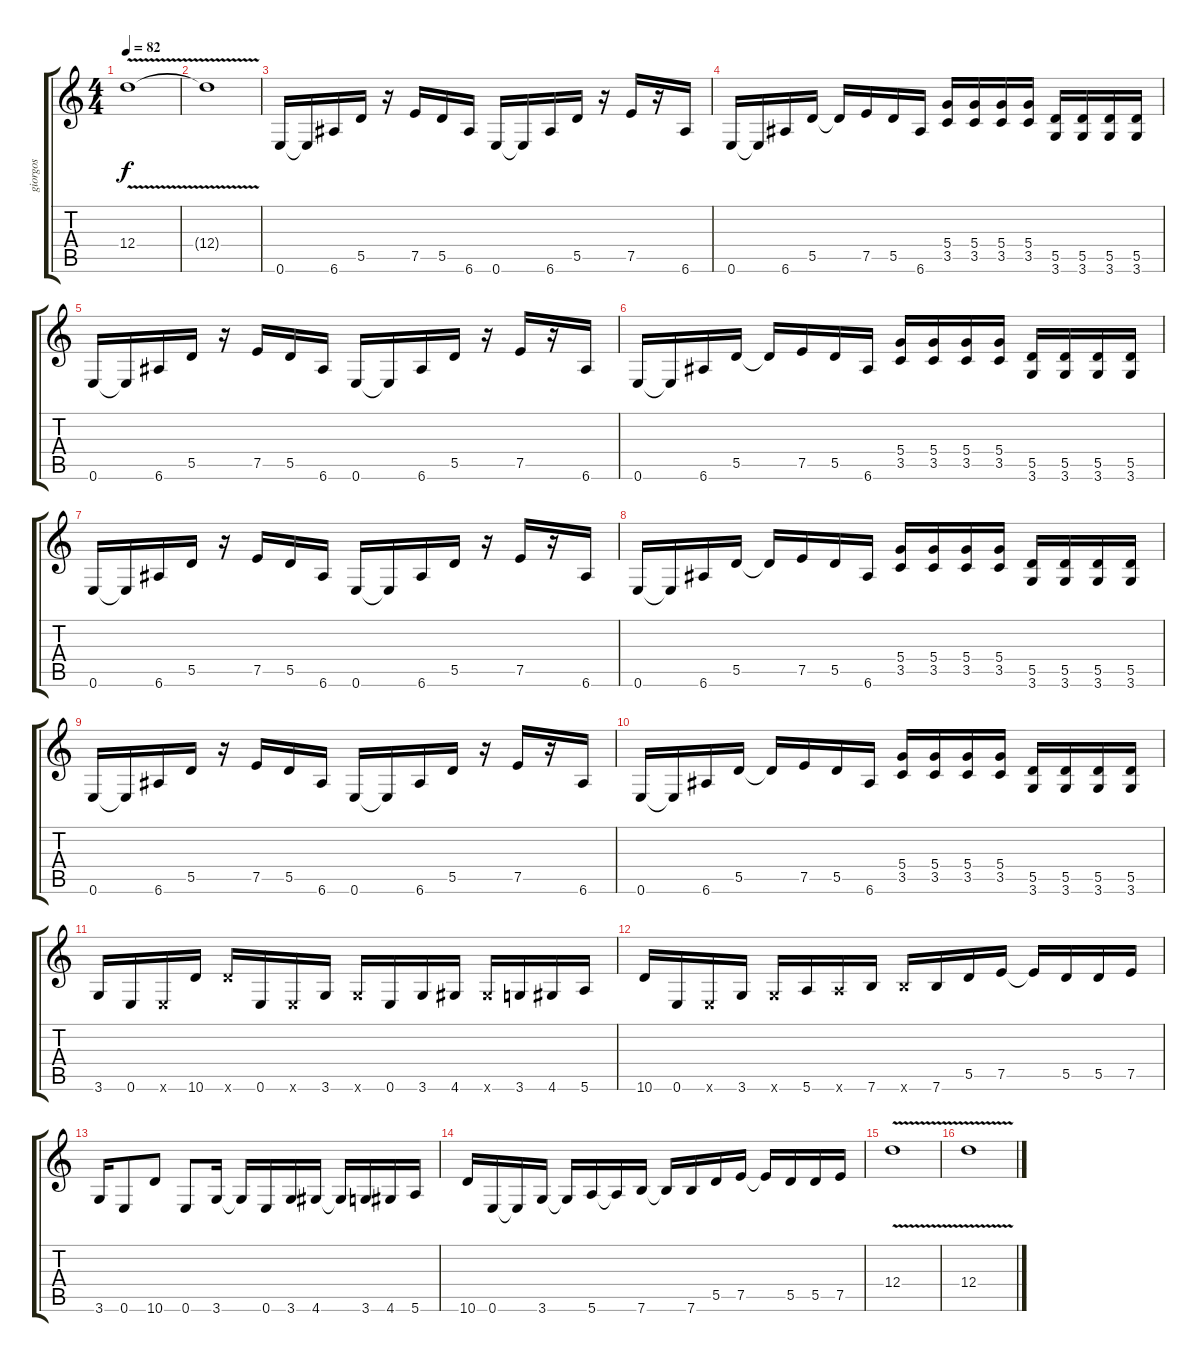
\track ("giorgos" "giorgos") {instrument overdrivenguitar}
\staff {score tabs}
\tuning (E4 B3 G3 D3 A2 E2) {hide}
\ts (4 4)
\tempo 82
\clef g2
\ks c
12.4{v}.1{dy f} |
12.4{t}.1 |
0.6.16 0.6{t}.16 6.6.16 5.5.16 r.16 7.5.16 5.5.16 6.6.16 0.6.16 0.6{t}.16 6.6.16 5.5.16 r.16 7.5.16 r.16 6.6.16 |
0.6.16 0.6{t}.16 6.6.16 5.5.16 5.5{t}.16 7.5.16 5.5.16 6.6.16 (5.4 3.5).16 (5.4 3.5).16 (5.4 3.5).16 (5.4 3.5).16 (5.5 3.6).16 (5.5 3.6).16 (5.5 3.6).16 (5.5 3.6).16 |
0.6.16 0.6{t}.16 6.6.16 5.5.16 r.16 7.5.16 5.5.16 6.6.16 0.6.16 0.6{t}.16 6.6.16 5.5.16 r.16 7.5.16 r.16 6.6.16 |
0.6.16 0.6{t}.16 6.6.16 5.5.16 5.5{t}.16 7.5.16 5.5.16 6.6.16 (5.4 3.5).16 (5.4 3.5).16 (5.4 3.5).16 (5.4 3.5).16 (5.5 3.6).16 (5.5 3.6).16 (5.5 3.6).16 (5.5 3.6).16 |
0.6.16 0.6{t}.16 6.6.16 5.5.16 r.16 7.5.16 5.5.16 6.6.16 0.6.16 0.6{t}.16 6.6.16 5.5.16 r.16 7.5.16 r.16 6.6.16 |
0.6.16 0.6{t}.16 6.6.16 5.5.16 5.5{t}.16 7.5.16 5.5.16 6.6.16 (5.4 3.5).16 (5.4 3.5).16 (5.4 3.5).16 (5.4 3.5).16 (5.5 3.6).16 (5.5 3.6).16 (5.5 3.6).16 (5.5 3.6).16 |
0.6.16 0.6{t}.16 6.6.16 5.5.16 r.16 7.5.16 5.5.16 6.6.16 0.6.16 0.6{t}.16 6.6.16 5.5.16 r.16 7.5.16 r.16 6.6.16 |
0.6.16 0.6{t}.16 6.6.16 5.5.16 5.5{t}.16 7.5.16 5.5.16 6.6.16 (5.4 3.5).16 (5.4 3.5).16 (5.4 3.5).16 (5.4 3.5).16 (5.5 3.6).16 (5.5 3.6).16 (5.5 3.6).16 (5.5 3.6).16 |
3.6.16 0.6.16 0.6{x}.16 10.6.16 10.6{x}.16 0.6.16 0.6{x}.16 3.6.16 3.6{x}.16 0.6.16 3.6.16 4.6.16 4.6{x}.16 3.6.16 4.6.16 5.6.16 |
10.6.16 0.6.16 0.6{x}.16 3.6.16 3.6{x}.16 5.6.16 5.6{x}.16 7.6.16 7.6{x}.16 7.6.16 5.5.16 7.5.16 7.5{t}.16 5.5.16 5.5.16 7.5.16 |
3.6.16 0.6.8 10.6.8 0.6.8 3.6.16 3.6{t}.16 0.6.16 3.6.16 4.6.16 4.6{t}.16 3.6.16 4.6.16 5.6.16 |
10.6.16 0.6.16 0.6{t}.16 3.6.16 3.6{t}.16 5.6.16 5.6{t}.16 7.6.16 7.6{t}.16 7.6.16 5.5.16 7.5.16 7.5{t}.16 5.5.16 5.5.16 7.5.16 |
12.4{v}.1 |
12.4{v}.1
